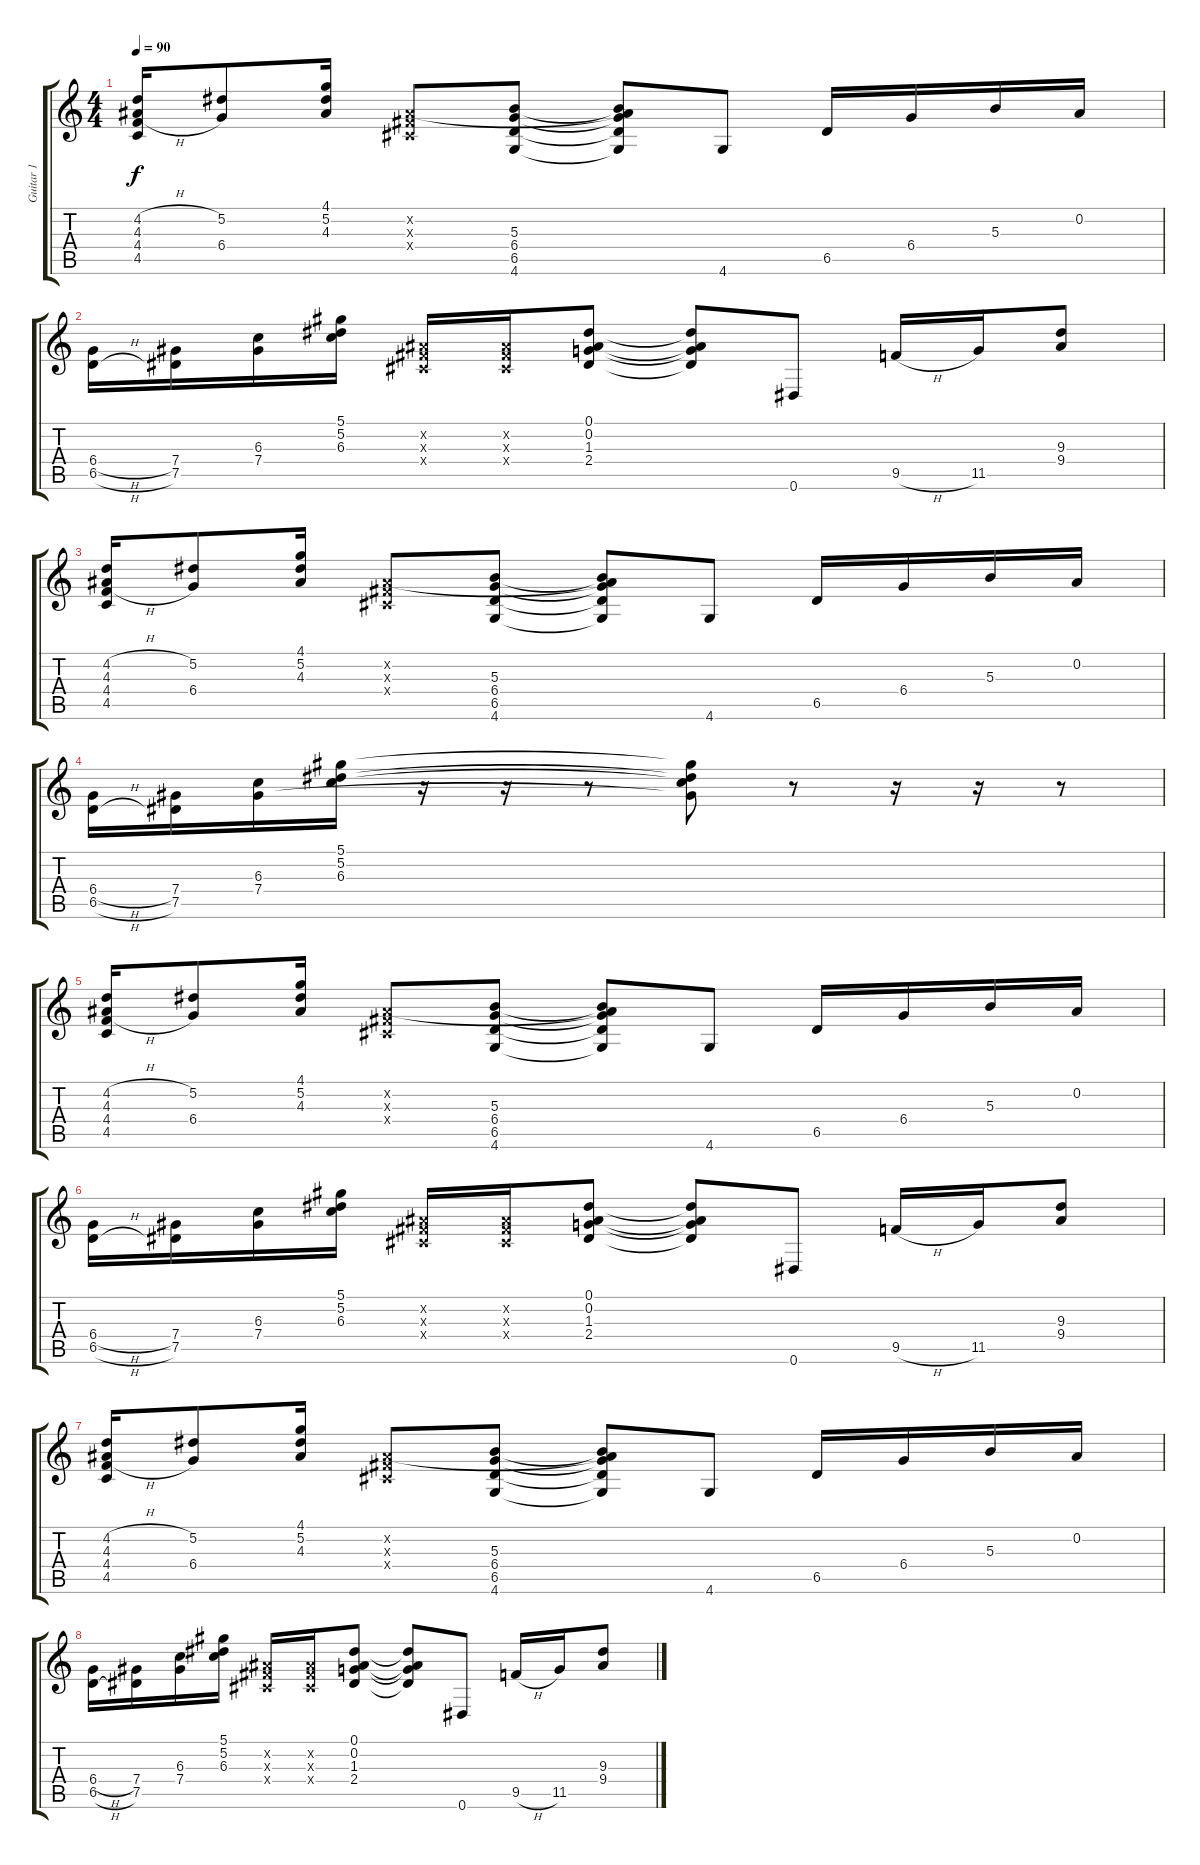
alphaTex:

\track ("Guitar 1" "Guitar 1") {instrument electricguitarjazz}
\staff {score tabs}
\tuning (Eb4 Bb3 Gb3 Db3 Ab2 Eb2) {hide}
\ts (4 4)
\tempo 90
\clef g2
\ks c
(4.2{h} 4.3 4.4{h} 4.5).16{dy f} (5.2 6.4).8 (4.1 5.2 4.3).16 (0.2{x} 0.3{x} 0.4{x}).8 (5.3 6.4 6.5 4.6).8 (0.2{t} 5.3{t} 6.4{t} 6.5{t} 4.6{t}).8 4.6.8 6.5.16 6.4.16 5.3.16 0.2.16 |
(6.4{h} 6.5{h}).16 (7.4 7.5).16 (6.3 7.4).16 (5.1 5.2 6.3).16 (0.2{x} 0.3{x} 0.4{x}).16 (0.2{x} 0.3{x} 0.4{x}).16 (0.1 0.2 1.3 2.4).8 (0.1{t} 0.2{t} 1.3{t} 2.4{t}).8 0.6.8 9.5{h}.16 11.5.16 (9.3 9.4).8 |
(4.2{h} 4.3 4.4{h} 4.5).16 (5.2 6.4).8 (4.1 5.2 4.3).16 (0.2{x} 0.3{x} 0.4{x}).8 (5.3 6.4 6.5 4.6).8 (0.2{t} 5.3{t} 6.4{t} 6.5{t} 4.6{t}).8 4.6.8 6.5.16 6.4.16 5.3.16 0.2.16 |
(6.4{h} 6.5{h}).16 (7.4 7.5).16 (6.3 7.4).16 (5.1 5.2 6.3).16 r.16 r.16 r.8 (5.1{t} 5.2{t} 6.3{t} 7.4{t}).8 r.8 r.16 r.16 r.8 |
(4.2{h} 4.3 4.4{h} 4.5).16 (5.2 6.4).8 (4.1 5.2 4.3).16 (0.2{x} 0.3{x} 0.4{x}).8 (5.3 6.4 6.5 4.6).8 (0.2{t} 5.3{t} 6.4{t} 6.5{t} 4.6{t}).8 4.6.8 6.5.16 6.4.16 5.3.16 0.2.16 |
(6.4{h} 6.5{h}).16 (7.4 7.5).16 (6.3 7.4).16 (5.1 5.2 6.3).16 (0.2{x} 0.3{x} 0.4{x}).16 (0.2{x} 0.3{x} 0.4{x}).16 (0.1 0.2 1.3 2.4).8 (0.1{t} 0.2{t} 1.3{t} 2.4{t}).8 0.6.8 9.5{h}.16 11.5.16 (9.3 9.4).8 |
(4.2{h} 4.3 4.4{h} 4.5).16 (5.2 6.4).8 (4.1 5.2 4.3).16 (0.2{x} 0.3{x} 0.4{x}).8 (5.3 6.4 6.5 4.6).8 (0.2{t} 5.3{t} 6.4{t} 6.5{t} 4.6{t}).8 4.6.8 6.5.16 6.4.16 5.3.16 0.2.16 |
(6.4{h} 6.5{h}).16 (7.4 7.5).16 (6.3 7.4).16 (5.1 5.2 6.3).16 (0.2{x} 0.3{x} 0.4{x}).16 (0.2{x} 0.3{x} 0.4{x}).16 (0.1 0.2 1.3 2.4).8 (0.1{t} 0.2{t} 1.3{t} 2.4{t}).8 0.6.8 9.5{h}.16 11.5.16 (9.3 9.4).8
